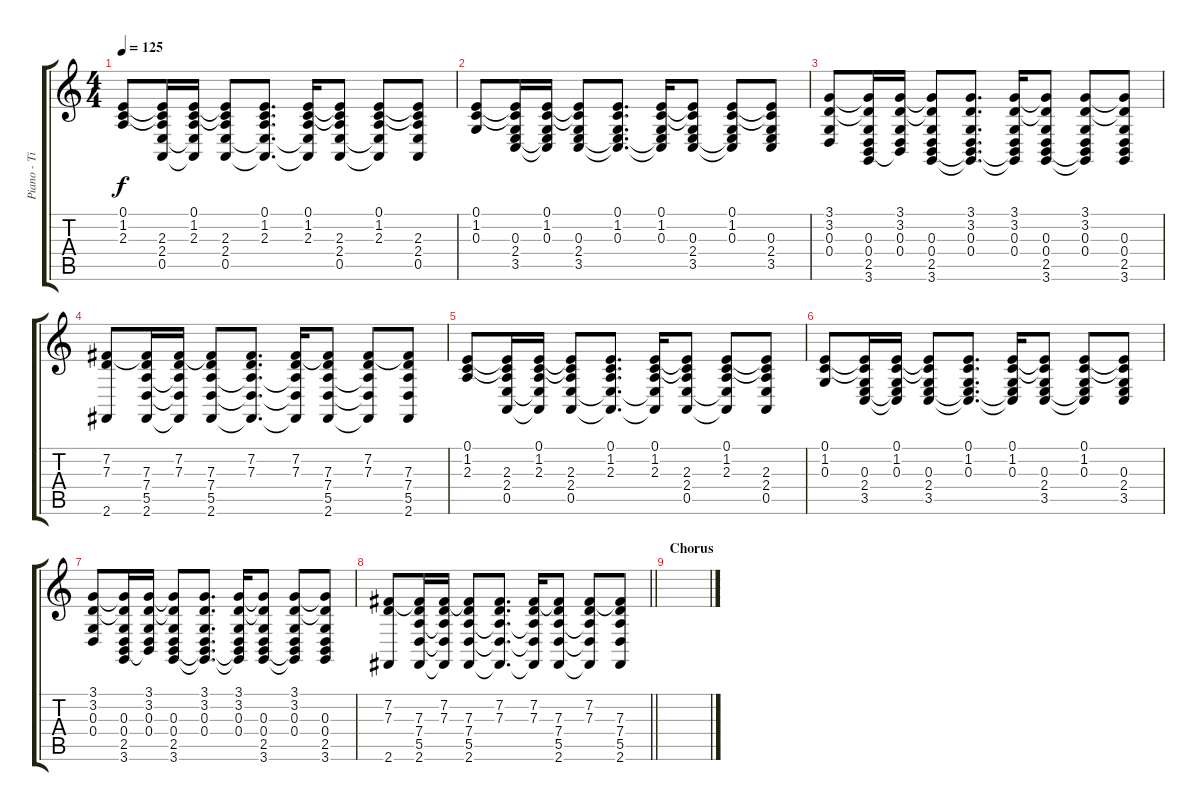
\track ("Piano - Tina" "Piano - Ti") {instrument electricpiano1}
\staff {score tabs}
\tuning (E4 B3 G3 D3 A2 E2) {hide}
\ts (4 4)
\tempo 125
\clef g2
\ks c
(0.1 1.2 2.3).8{dy f} (0.1{t} 1.2{t} 2.3 2.4 0.5).16 (0.1 1.2 2.3 2.4{t} 0.5{t}).16 (0.1{t} 1.2{t} 2.3 2.4 0.5).8 (0.1 1.2 2.3 2.4{t} 0.5{t}).8{d} (0.1 1.2 2.3 2.4{t} 0.5{t}).16 (0.1{t} 1.2{t} 2.3 2.4 0.5).8 (0.1 1.2 2.3 2.4{t} 0.5{t}).8 (0.1{t} 1.2{t} 2.3 2.4 0.5).8 |
(0.1 1.2 0.3).8 (0.1{t} 1.2{t} 0.3 2.4 3.5).16 (0.1 1.2 0.3 2.4{t} 3.5{t}).16 (0.1{t} 1.2{t} 0.3 2.4 3.5).8 (0.1 1.2 0.3 2.4{t} 3.5{t}).8{d} (0.1 1.2 0.3 2.4{t} 3.5{t}).16 (0.1{t} 1.2{t} 0.3 2.4 3.5).8 (0.1 1.2 0.3 2.4{t} 3.5{t}).8 (0.1{t} 1.2{t} 0.3 2.4 3.5).8 |
(3.1 3.2 0.3 0.4).8 (3.1{t} 3.2{t} 0.3 0.4 2.5 3.6).16 (3.1 3.2 0.3 0.4 2.5{t}).16 (3.1{t} 3.2{t} 0.3 0.4 2.5 3.6).8 (3.1 3.2 0.3 0.4 2.5{t} 3.6{t}).8{d} (3.1 3.2 0.3 0.4 2.5{t} 3.6{t}).16 (3.1{t} 3.2{t} 0.3 0.4 2.5 3.6).8 (3.1 3.2 0.3 0.4 2.5{t} 3.6{t}).8 (3.1{t} 3.2{t} 0.3 0.4 2.5 3.6).8 |
(7.2 7.3 2.6).8 (7.2{t} 7.3 7.4 5.5 2.6).16 (7.2 7.3 7.4{t} 5.5{t} 2.6{t}).16 (7.2{t} 7.3 7.4 5.5 2.6).8 (7.2 7.3 7.4{t} 5.5{t} 2.6{t}).8{d} (7.2 7.3 7.4{t} 5.5{t} 2.6{t}).16 (7.2{t} 7.3 7.4 5.5 2.6).8 (7.2 7.3 7.4{t} 5.5{t} 2.6{t}).8 (7.2{t} 7.3 7.4 5.5 2.6).8 |
(0.1 1.2 2.3).8 (0.1{t} 1.2{t} 2.3 2.4 0.5).16 (0.1 1.2 2.3 2.4{t} 0.5{t}).16 (0.1{t} 1.2{t} 2.3 2.4 0.5).8 (0.1 1.2 2.3 2.4{t} 0.5{t}).8{d} (0.1 1.2 2.3 2.4{t} 0.5{t}).16 (0.1{t} 1.2{t} 2.3 2.4 0.5).8 (0.1 1.2 2.3 2.4{t} 0.5{t}).8 (0.1{t} 1.2{t} 2.3 2.4 0.5).8 |
(0.1 1.2 0.3).8 (0.1{t} 1.2{t} 0.3 2.4 3.5).16 (0.1 1.2 0.3 2.4{t} 3.5{t}).16 (0.1{t} 1.2{t} 0.3 2.4 3.5).8 (0.1 1.2 0.3 2.4{t} 3.5{t}).8{d} (0.1 1.2 0.3 2.4{t} 3.5{t}).16 (0.1{t} 1.2{t} 0.3 2.4 3.5).8 (0.1 1.2 0.3 2.4{t} 3.5{t}).8 (0.1{t} 1.2{t} 0.3 2.4 3.5).8 |
(3.1 3.2 0.3 0.4).8 (3.1{t} 3.2{t} 0.3 0.4 2.5 3.6).16 (3.1 3.2 0.3 0.4 2.5{t}).16 (3.1{t} 3.2{t} 0.3 0.4 2.5 3.6).8 (3.1 3.2 0.3 0.4 2.5{t} 3.6{t}).8{d} (3.1 3.2 0.3 0.4 2.5{t} 3.6{t}).16 (3.1{t} 3.2{t} 0.3 0.4 2.5 3.6).8 (3.1 3.2 0.3 0.4 2.5{t} 3.6{t}).8 (3.1{t} 3.2{t} 0.3 0.4 2.5 3.6).8 |
\barLineRight lightlight
(7.2 7.3 2.6).8 (7.2{t} 7.3 7.4 5.5 2.6).16 (7.2 7.3 7.4{t} 5.5{t} 2.6{t}).16 (7.2{t} 7.3 7.4 5.5 2.6).8 (7.2 7.3 7.4{t} 5.5{t} 2.6{t}).8{d} (7.2 7.3 7.4{t} 5.5{t} 2.6{t}).16 (7.2{t} 7.3 7.4 5.5 2.6).8 (7.2 7.3 7.4{t} 5.5{t} 2.6{t}).8 (7.2{t} 7.3 7.4 5.5 2.6).8 |
\section ("" "Chorus")
